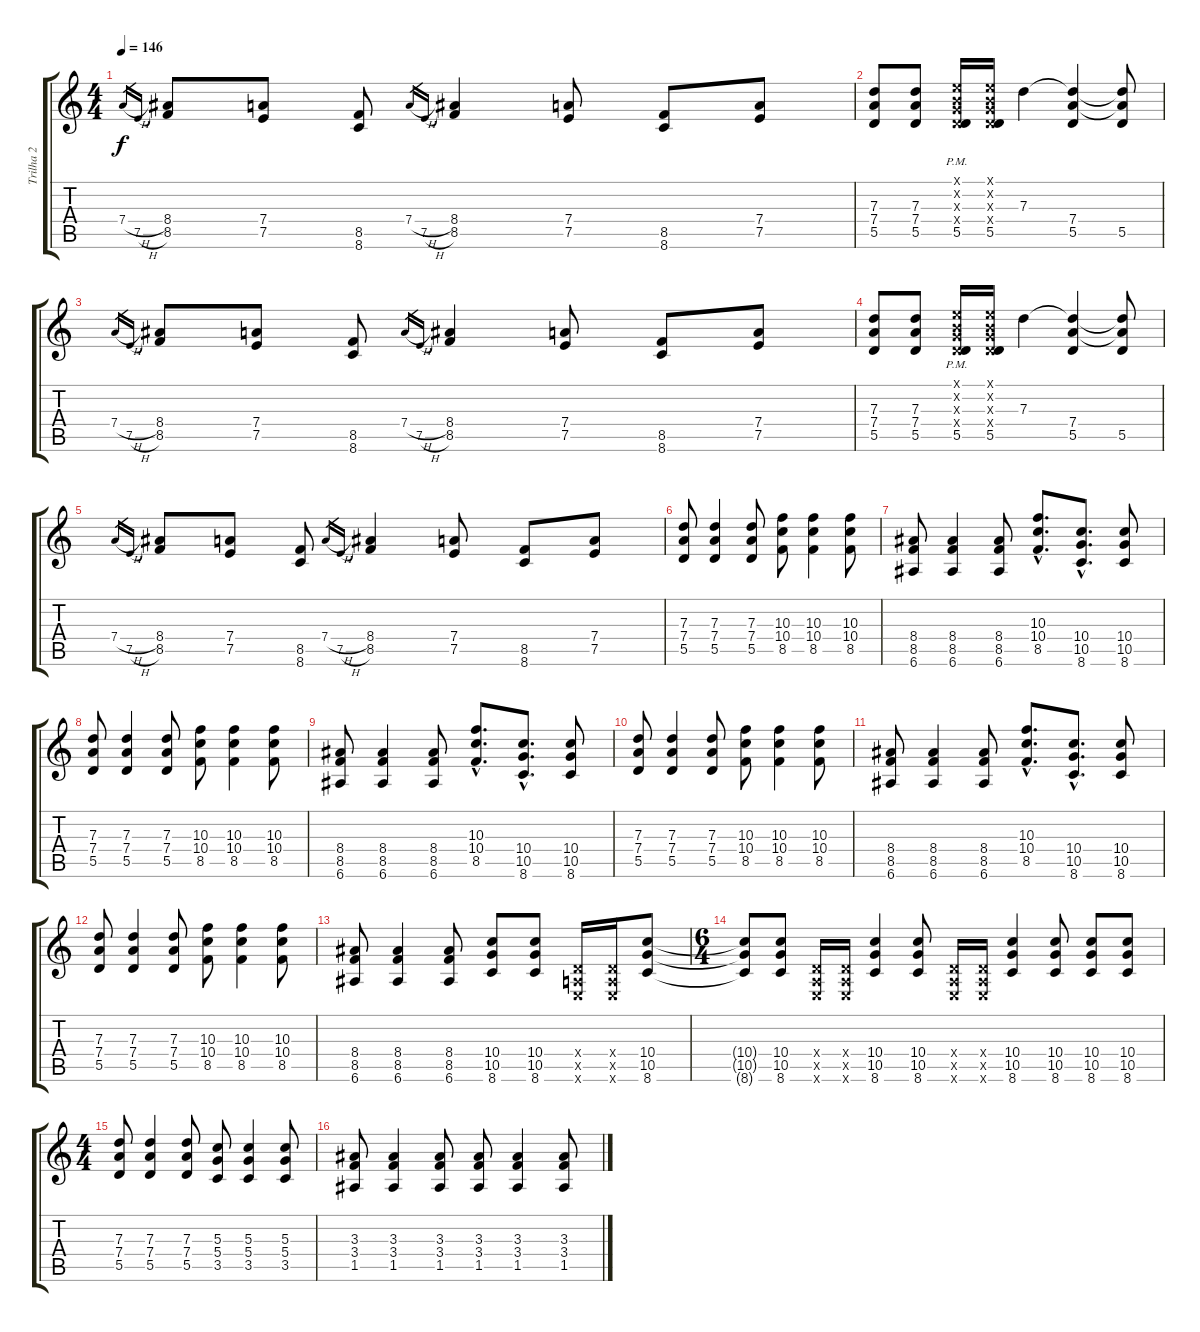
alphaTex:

\track ("Trilha 2" "Trilha 2") {instrument distortionguitar}
\staff {score tabs}
\tuning (E4 B3 G3 D3 A2 E2) {hide}
\ts (4 4)
\tempo 146
\clef g2
\ks c
7.4{h}.16{gr dy f} 7.5{h}.16{gr} (8.4 8.5).8 (7.4 7.5).8 (8.5 8.6).8 7.4{h}.16{gr} 7.5{h}.16{gr} (8.4 8.5).4 (7.4 7.5).8 (8.5 8.6).8 (7.4 7.5).8 |
(7.3 7.4 5.5).8 (7.3 7.4 5.5).8 (0.1{x} 0.2{x} 0.3{x} 0.4{x} 5.5{pm}).16 (0.1{x} 0.2{x} 0.3{x} 0.4{x} 5.5).16 7.3.4 (7.3{t} 7.4 5.5).4 (7.3{t} 7.4{t} 5.5).8 |
7.4{h}.16{gr} 7.5{h}.16{gr} (8.4 8.5).8 (7.4 7.5).8 (8.5 8.6).8 7.4{h}.16{gr} 7.5{h}.16{gr} (8.4 8.5).4 (7.4 7.5).8 (8.5 8.6).8 (7.4 7.5).8 |
(7.3 7.4 5.5).8 (7.3 7.4 5.5).8 (0.1{x} 0.2{x} 0.3{x} 0.4{x} 5.5{pm}).16 (0.1{x} 0.2{x} 0.3{x} 0.4{x} 5.5).16 7.3.4 (7.3{t} 7.4 5.5).4 (7.3{t} 7.4{t} 5.5).8 |
7.4{h}.16{gr} 7.5{h}.16{gr} (8.4 8.5).8 (7.4 7.5).8 (8.5 8.6).8 7.4{h}.16{gr} 7.5{h}.16{gr} (8.4 8.5).4 (7.4 7.5).8 (8.5 8.6).8 (7.4 7.5).8 |
\section ("" "")
(7.3 7.4 5.5).8 (7.3 7.4 5.5).4 (7.3 7.4 5.5).8 (10.3 10.4 8.5).8 (10.3 10.4 8.5).4 (10.3 10.4 8.5).8 |
(8.4 8.5 6.6).8 (8.4 8.5 6.6).4 (8.4 8.5 6.6).8 (10.3{hac} 10.4{hac} 8.5{hac}).8{d} (10.4{hac} 10.5{hac} 8.6{hac}).8{d} (10.4 10.5 8.6).8 |
(7.3 7.4 5.5).8 (7.3 7.4 5.5).4 (7.3 7.4 5.5).8 (10.3 10.4 8.5).8 (10.3 10.4 8.5).4 (10.3 10.4 8.5).8 |
(8.4 8.5 6.6).8 (8.4 8.5 6.6).4 (8.4 8.5 6.6).8 (10.3{hac} 10.4{hac} 8.5{hac}).8{d} (10.4{hac} 10.5{hac} 8.6{hac}).8{d} (10.4 10.5 8.6).8 |
(7.3 7.4 5.5).8 (7.3 7.4 5.5).4 (7.3 7.4 5.5).8 (10.3 10.4 8.5).8 (10.3 10.4 8.5).4 (10.3 10.4 8.5).8 |
(8.4 8.5 6.6).8 (8.4 8.5 6.6).4 (8.4 8.5 6.6).8 (10.3{hac} 10.4{hac} 8.5{hac}).8{d} (10.4{hac} 10.5{hac} 8.6{hac}).8{d} (10.4 10.5 8.6).8 |
(7.3 7.4 5.5).8 (7.3 7.4 5.5).4 (7.3 7.4 5.5).8 (10.3 10.4 8.5).8 (10.3 10.4 8.5).4 (10.3 10.4 8.5).8 |
(8.4 8.5 6.6).8 (8.4 8.5 6.6).4 (8.4 8.5 6.6).8 (10.4 10.5 8.6).8 (10.4 10.5 8.6).8 (0.4{x} 0.5{x} 0.6{x}).16 (0.4{x} 0.5{x} 0.6{x}).16 (10.4 10.5 8.6).8 |
\ts (6 4)
(10.4{t} 10.5{t} 8.6{t}).8 (10.4 10.5 8.6).8 (0.4{x} 0.5{x} 0.6{x}).16 (0.4{x} 0.5{x} 0.6{x}).16 (10.4 10.5 8.6).4 (10.4 10.5 8.6).8 (0.4{x} 0.5{x} 0.6{x}).16 (0.4{x} 0.5{x} 0.6{x}).16 (10.4 10.5 8.6).4 (10.4 10.5 8.6).8 (10.4 10.5 8.6).8 (10.4 10.5 8.6).8 |
\ts (4 4)
\section ("" "")
(7.3 7.4 5.5).8 (7.3 7.4 5.5).4 (7.3 7.4 5.5).8 (5.3 5.4 3.5).8 (5.3 5.4 3.5).4 (5.3 5.4 3.5).8 |
(3.3 3.4 1.5).8 (3.3 3.4 1.5).4 (3.3 3.4 1.5).8 (3.3 3.4 1.5).8 (3.3 3.4 1.5).4 (3.3 3.4 1.5).8
